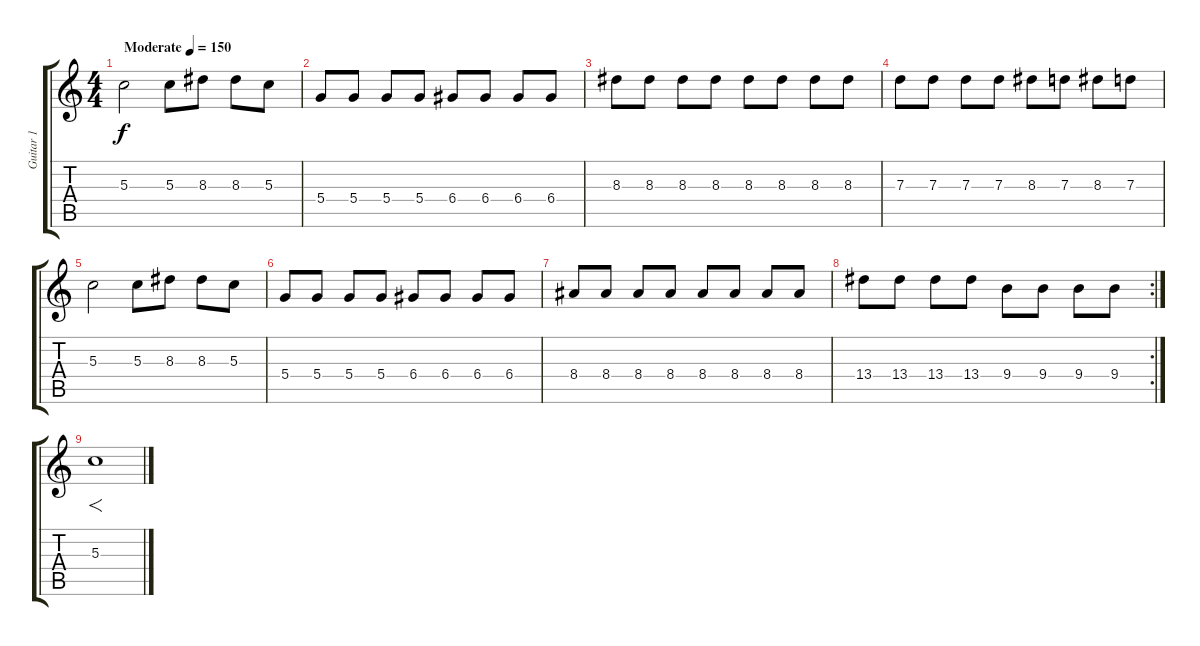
\track ("Guitar 1" "Guitar 1") {instrument distortionguitar}
\staff {score tabs}
\tuning (E4 B3 G3 D3 A2 D2) {hide}
\ts (4 4)
\tempo (150 "Moderate")
\clef g2
\ks c
5.3.2{dy f instrument distortionguitar} 5.3.8 8.3.8 8.3.8 5.3.8 |
5.4.8 5.4.8 5.4.8 5.4.8 6.4.8 6.4.8 6.4.8 6.4.8 |
8.3.8 8.3.8 8.3.8 8.3.8 8.3.8 8.3.8 8.3.8 8.3.8 |
7.3.8 7.3.8 7.3.8 7.3.8 8.3.8 7.3.8 8.3.8 7.3.8 |
5.3.2 5.3.8 8.3.8 8.3.8 5.3.8 |
5.4.8 5.4.8 5.4.8 5.4.8 6.4.8 6.4.8 6.4.8 6.4.8 |
8.4.8 8.4.8 8.4.8 8.4.8 8.4.8 8.4.8 8.4.8 8.4.8 |
\rc 2
13.4.8 13.4.8 13.4.8 13.4.8 9.4.8 9.4.8 9.4.8 9.4.8 |
5.3.1{f}
